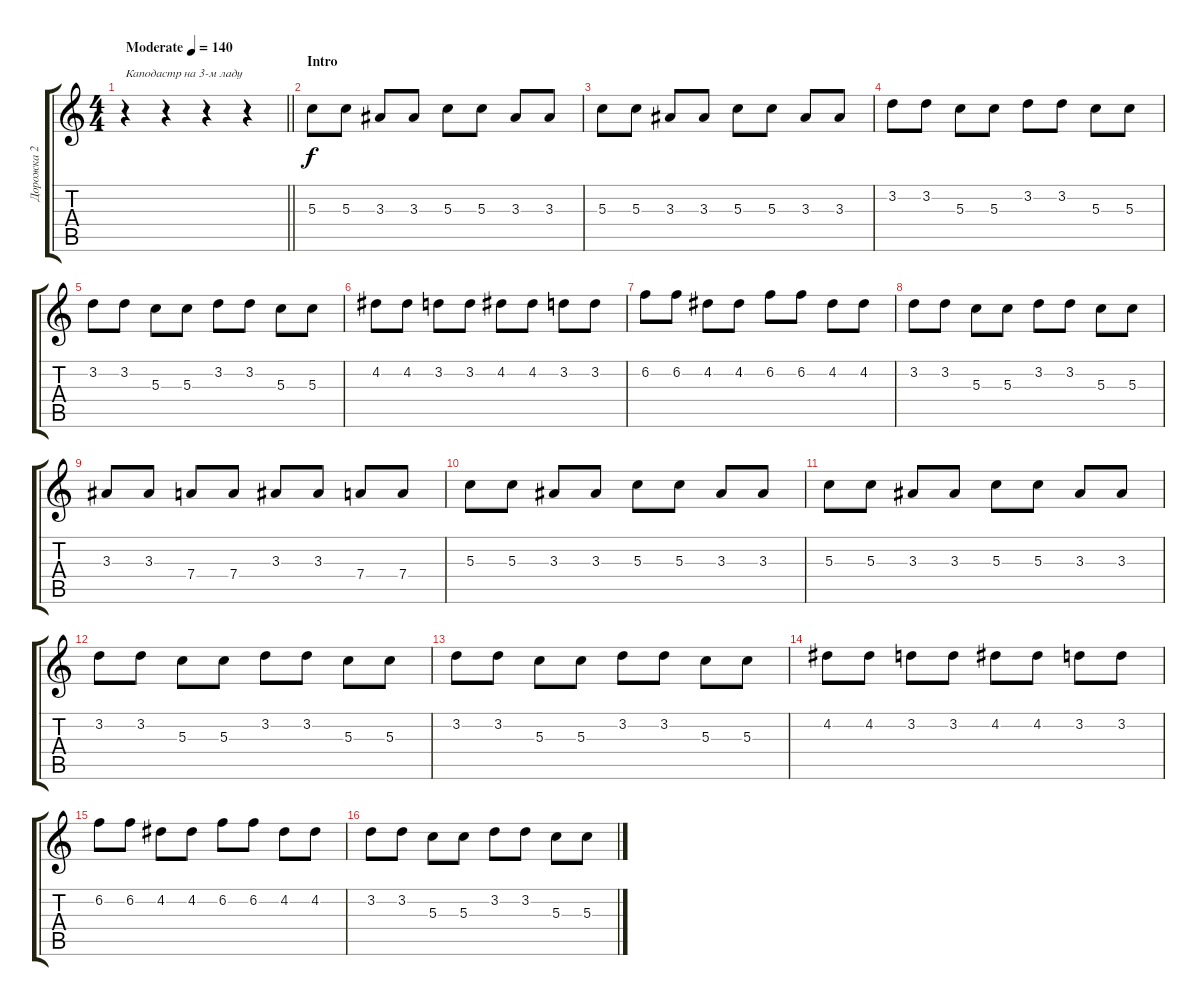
\track ("Дорожка 2" "Дорожка 2") {instrument acousticguitarsteel}
\staff {score tabs}
\tuning (E4 B3 G3 D3 A2 E2) {hide}
\ts (4 4)
\tempo (140 "Moderate")
\clef g2
\barLineRight lightlight
\ks c
r.4{txt "Каподастр на 3-м ладу" dy f instrument acousticguitarsteel} r.4 r.4 r.4 |
\section ("" "Intro")
5.3.8 5.3.8 3.3.8 3.3.8 5.3.8 5.3.8 3.3.8 3.3.8 |
5.3.8 5.3.8 3.3.8 3.3.8 5.3.8 5.3.8 3.3.8 3.3.8 |
3.2.8 3.2.8 5.3.8 5.3.8 3.2.8 3.2.8 5.3.8 5.3.8 |
3.2.8 3.2.8 5.3.8 5.3.8 3.2.8 3.2.8 5.3.8 5.3.8 |
4.2.8 4.2.8 3.2.8 3.2.8 4.2.8 4.2.8 3.2.8 3.2.8 |
6.2.8 6.2.8 4.2.8 4.2.8 6.2.8 6.2.8 4.2.8 4.2.8 |
3.2.8 3.2.8 5.3.8 5.3.8 3.2.8 3.2.8 5.3.8 5.3.8 |
3.3.8 3.3.8 7.4.8 7.4.8 3.3.8 3.3.8 7.4.8 7.4.8 |
5.3.8 5.3.8 3.3.8 3.3.8 5.3.8 5.3.8 3.3.8 3.3.8 |
5.3.8 5.3.8 3.3.8 3.3.8 5.3.8 5.3.8 3.3.8 3.3.8 |
3.2.8 3.2.8 5.3.8 5.3.8 3.2.8 3.2.8 5.3.8 5.3.8 |
3.2.8 3.2.8 5.3.8 5.3.8 3.2.8 3.2.8 5.3.8 5.3.8 |
4.2.8 4.2.8 3.2.8 3.2.8 4.2.8 4.2.8 3.2.8 3.2.8 |
6.2.8 6.2.8 4.2.8 4.2.8 6.2.8 6.2.8 4.2.8 4.2.8 |
3.2.8 3.2.8 5.3.8 5.3.8 3.2.8 3.2.8 5.3.8 5.3.8
